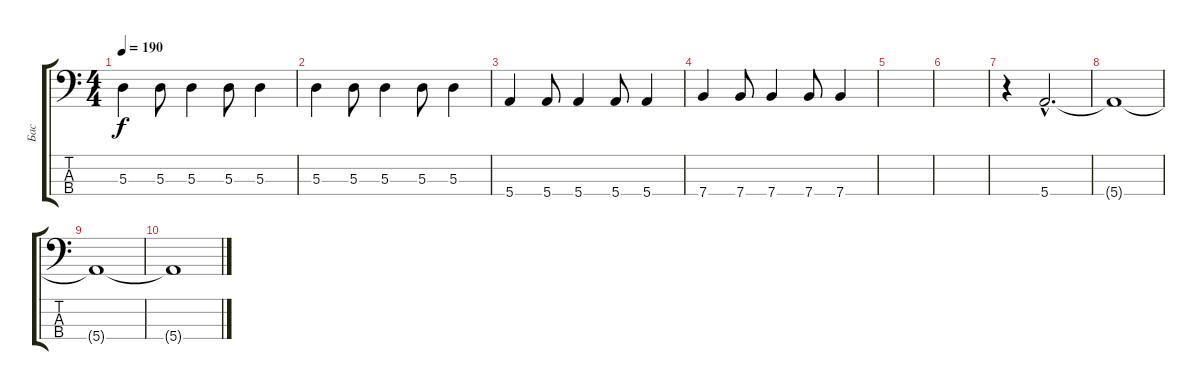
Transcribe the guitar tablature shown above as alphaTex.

\track ("Бас" "Бас") {instrument electricbasspick}
\staff {score tabs}
\tuning (G2 D2 A1 E1) {hide}
\ts (4 4)
\tempo 190
\clef f4
\ks c
5.3.4{dy f} 5.3.8 5.3.4 5.3.8 5.3.4 |
5.3.4 5.3.8 5.3.4 5.3.8 5.3.4 |
5.4.4 5.4.8 5.4.4 5.4.8 5.4.4 |
7.4.4 7.4.8 7.4.4 7.4.8 7.4.4 |
|
|
r.4 5.4{hac}.2{d} |
5.4{t}.1 |
5.4{t}.1 |
5.4{t}.1
